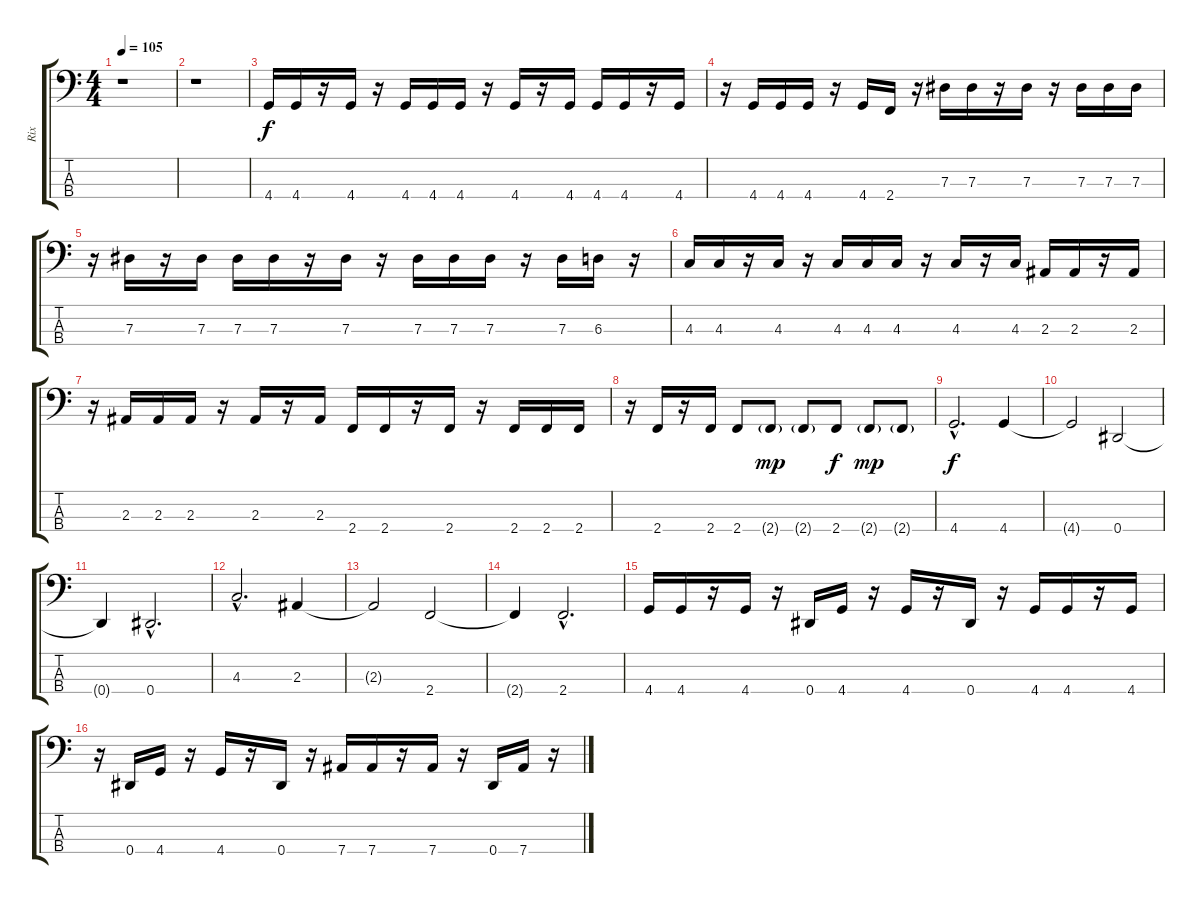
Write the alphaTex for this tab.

\track ("Rix" "Rix") {instrument electricbasspick}
\staff {score tabs}
\tuning (Gb2 Db2 Ab1 Eb1) {hide}
\ts (4 4)
\tempo 105
\clef f4
\ks c
r.1{dy f instrument electricbasspick} |
r.1 |
4.4.16 4.4.16 r.16 4.4.16 r.16 4.4.16 4.4.16 4.4.16 r.16 4.4.16 r.16 4.4.16 4.4.16 4.4.16 r.16 4.4.16 |
r.16 4.4.16 4.4.16 4.4.16 r.16 4.4.16 2.4.16 r.16 7.3.16 7.3.16 r.16 7.3.16 r.16 7.3.16 7.3.16 7.3.16 |
r.16 7.3.16 r.16 7.3.16 7.3.16 7.3.16 r.16 7.3.16 r.16 7.3.16 7.3.16 7.3.16 r.16 7.3.16 6.3.16 r.16 |
4.3.16 4.3.16 r.16 4.3.16 r.16 4.3.16 4.3.16 4.3.16 r.16 4.3.16 r.16 4.3.16 2.3.16 2.3.16 r.16 2.3.16 |
r.16 2.3.16 2.3.16 2.3.16 r.16 2.3.16 r.16 2.3.16 2.4.16 2.4.16 r.16 2.4.16 r.16 2.4.16 2.4.16 2.4.16 |
r.16 2.4.16 r.16 2.4.16 2.4.8 2.4{g}.8{dy mp} 2.4{g}.8 2.4.8{dy f} 2.4{g}.8{dy mp} 2.4{g}.8 |
4.4{hac}.2{d dy f} 4.4.4 |
4.4{t}.2 0.4.2 |
0.4{t}.4 0.4{hac}.2{d} |
4.3{hac}.2{d} 2.3.4 |
2.3{t}.2 2.4.2 |
2.4{t}.4 2.4{hac}.2{d} |
4.4.16 4.4.16 r.16 4.4.16 r.16 0.4.16 4.4.16 r.16 4.4.16 r.16 0.4.16 r.16 4.4.16 4.4.16 r.16 4.4.16 |
r.16 0.4.16 4.4.16 r.16 4.4.16 r.16 0.4.16 r.16 7.4.16 7.4.16 r.16 7.4.16 r.16 0.4.16 7.4.16 r.16
